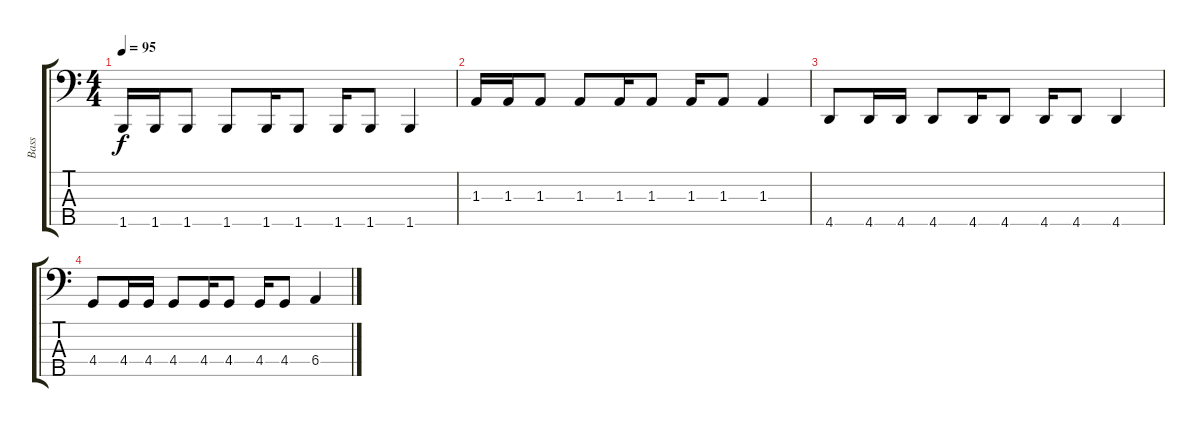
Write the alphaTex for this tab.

\track ("Bass" "Bass") {instrument electricbasspick}
\staff {score tabs}
\tuning (Gb2 Db2 Ab1 Eb1 Bb0) {hide}
\ts (4 4)
\tempo 95
\clef f4
\ks c
1.5.16{dy f} 1.5.16 1.5.8 1.5.8 1.5.16 1.5.8 1.5.16 1.5.8 1.5.4 |
1.3.16 1.3.16 1.3.8 1.3.8 1.3.16 1.3.8 1.3.16 1.3.8 1.3.4 |
4.5.8 4.5.16 4.5.16 4.5.8 4.5.16 4.5.8 4.5.16 4.5.8 4.5.4 |
4.4.8 4.4.16 4.4.16 4.4.8 4.4.16 4.4.8 4.4.16 4.4.8 6.4.4
